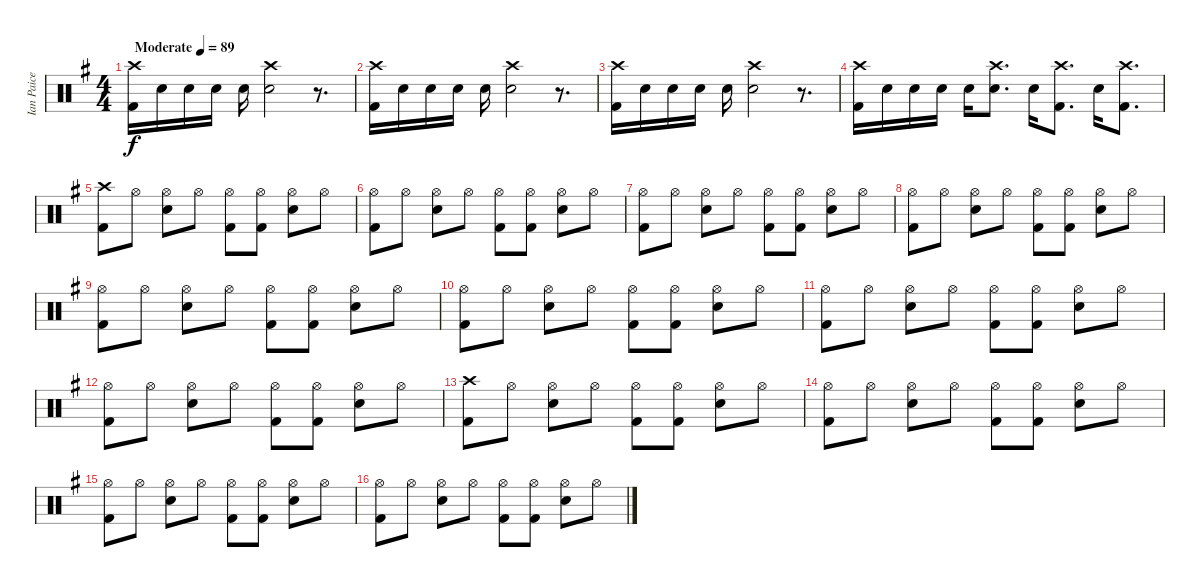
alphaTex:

\track ("Ian Paice" "Ian Paice") {instrument percussion}
\staff {score}
\articulation defaults
\ts (4 4)
\tempo (89 "Moderate")
\clef neutral
\ks eminor
("Crash high (hit)" "Kick (hit) 2").16{dy f} "Electric Snare (hit)".16 "Electric Snare (hit)".16 "Electric Snare (hit)".16 "Electric Snare (hit)".16 ("Crash high (hit)" "Electric Snare (hit)").2 r.8{d} |
("Crash high (hit)" "Kick (hit) 2").16 "Electric Snare (hit)".16 "Electric Snare (hit)".16 "Electric Snare (hit)".16 "Electric Snare (hit)".16 ("Crash high (hit)" "Electric Snare (hit)").2 r.8{d} |
("Crash high (hit)" "Kick (hit) 2").16 "Electric Snare (hit)".16 "Electric Snare (hit)".16 "Electric Snare (hit)".16 "Electric Snare (hit)".16 ("Crash high (hit)" "Electric Snare (hit)").2 r.8{d} |
("Crash high (hit)" "Kick (hit) 2").16 "Electric Snare (hit)".16 "Electric Snare (hit)".16 "Electric Snare (hit)".16 "Electric Snare (hit)".16 ("Crash high (hit)" "Electric Snare (hit)").8{d} "Electric Snare (hit)".16 ("Crash high (hit)" "Kick (hit) 2").8{d} "Electric Snare (hit)".16 ("Crash high (hit)" "Kick (hit) 2").8{d} |
("Crash high (hit)" "Kick (hit) 2").8 "Hi-Hat (open)".8 ("Hi-Hat (open)" "Electric Snare (hit)").8 "Hi-Hat (open)".8 ("Hi-Hat (open)" "Kick (hit) 2").8 ("Hi-Hat (open)" "Kick (hit) 2").8 ("Hi-Hat (open)" "Electric Snare (hit)").8 "Hi-Hat (open)".8 |
("Hi-Hat (open)" "Kick (hit) 2").8 "Hi-Hat (open)".8 ("Hi-Hat (open)" "Electric Snare (hit)").8 "Hi-Hat (open)".8 ("Hi-Hat (open)" "Kick (hit) 2").8 ("Hi-Hat (open)" "Kick (hit) 2").8 ("Hi-Hat (open)" "Electric Snare (hit)").8 "Hi-Hat (open)".8 |
("Hi-Hat (open)" "Kick (hit) 2").8 "Hi-Hat (open)".8 ("Hi-Hat (open)" "Electric Snare (hit)").8 "Hi-Hat (open)".8 ("Hi-Hat (open)" "Kick (hit) 2").8 ("Hi-Hat (open)" "Kick (hit) 2").8 ("Hi-Hat (open)" "Electric Snare (hit)").8 "Hi-Hat (open)".8 |
("Hi-Hat (open)" "Kick (hit) 2").8 "Hi-Hat (open)".8 ("Hi-Hat (open)" "Electric Snare (hit)").8 "Hi-Hat (open)".8 ("Hi-Hat (open)" "Kick (hit) 2").8 ("Hi-Hat (open)" "Kick (hit) 2").8 ("Hi-Hat (open)" "Electric Snare (hit)").8 "Hi-Hat (open)".8 |
("Hi-Hat (open)" "Kick (hit) 2").8 "Hi-Hat (open)".8 ("Hi-Hat (open)" "Electric Snare (hit)").8 "Hi-Hat (open)".8 ("Hi-Hat (open)" "Kick (hit) 2").8 ("Hi-Hat (open)" "Kick (hit) 2").8 ("Hi-Hat (open)" "Electric Snare (hit)").8 "Hi-Hat (open)".8 |
("Hi-Hat (open)" "Kick (hit) 2").8 "Hi-Hat (open)".8 ("Hi-Hat (open)" "Electric Snare (hit)").8 "Hi-Hat (open)".8 ("Hi-Hat (open)" "Kick (hit) 2").8 ("Hi-Hat (open)" "Kick (hit) 2").8 ("Hi-Hat (open)" "Electric Snare (hit)").8 "Hi-Hat (open)".8 |
("Hi-Hat (open)" "Kick (hit) 2").8 "Hi-Hat (open)".8 ("Hi-Hat (open)" "Electric Snare (hit)").8 "Hi-Hat (open)".8 ("Hi-Hat (open)" "Kick (hit) 2").8 ("Hi-Hat (open)" "Kick (hit) 2").8 ("Hi-Hat (open)" "Electric Snare (hit)").8 "Hi-Hat (open)".8 |
("Hi-Hat (open)" "Kick (hit) 2").8 "Hi-Hat (open)".8 ("Hi-Hat (open)" "Electric Snare (hit)").8 "Hi-Hat (open)".8 ("Hi-Hat (open)" "Kick (hit) 2").8 ("Hi-Hat (open)" "Kick (hit) 2").8 ("Hi-Hat (open)" "Electric Snare (hit)").8 "Hi-Hat (open)".8 |
("Crash high (hit)" "Kick (hit) 2").8 "Hi-Hat (open)".8 ("Hi-Hat (open)" "Electric Snare (hit)").8 "Hi-Hat (open)".8 ("Hi-Hat (open)" "Kick (hit) 2").8 ("Hi-Hat (open)" "Kick (hit) 2").8 ("Hi-Hat (open)" "Electric Snare (hit)").8 "Hi-Hat (open)".8 |
("Hi-Hat (open)" "Kick (hit) 2").8 "Hi-Hat (open)".8 ("Hi-Hat (open)" "Electric Snare (hit)").8 "Hi-Hat (open)".8 ("Hi-Hat (open)" "Kick (hit) 2").8 ("Hi-Hat (open)" "Kick (hit) 2").8 ("Hi-Hat (open)" "Electric Snare (hit)").8 "Hi-Hat (open)".8 |
("Hi-Hat (open)" "Kick (hit) 2").8 "Hi-Hat (open)".8 ("Hi-Hat (open)" "Electric Snare (hit)").8 "Hi-Hat (open)".8 ("Hi-Hat (open)" "Kick (hit) 2").8 ("Hi-Hat (open)" "Kick (hit) 2").8 ("Hi-Hat (open)" "Electric Snare (hit)").8 "Hi-Hat (open)".8 |
("Hi-Hat (open)" "Kick (hit) 2").8 "Hi-Hat (open)".8 ("Hi-Hat (open)" "Electric Snare (hit)").8 "Hi-Hat (open)".8 ("Hi-Hat (open)" "Kick (hit) 2").8 ("Hi-Hat (open)" "Kick (hit) 2").8 ("Hi-Hat (open)" "Electric Snare (hit)").8 "Hi-Hat (open)".8
